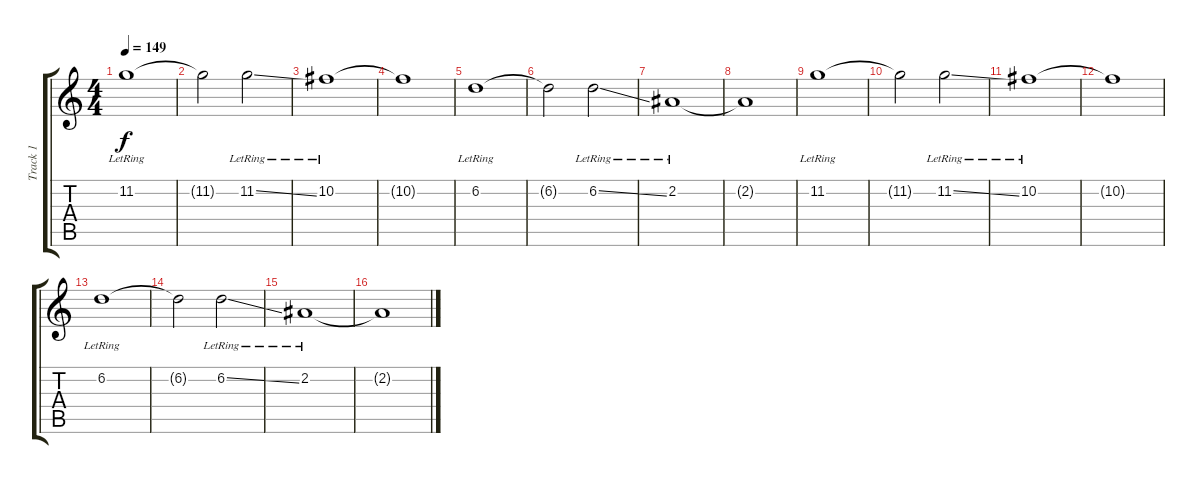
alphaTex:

\track ("Track 1" "Track 1") {instrument distortionguitar}
\staff {score tabs}
\tuning (Db4 Ab3 E3 B2 Gb2 B1) {hide}
\ts (4 4)
\section ("" "")
\tempo 149
\clef g2
\ks c
11.2{lr}.1{dy f instrument electricguitarjazz} |
11.2{t}.2 11.2{ss lr}.2 |
10.2{lr}.1 |
10.2{t}.1 |
6.2{lr}.1 |
6.2{t}.2 6.2{ss lr}.2 |
2.2{lr}.1 |
2.2{t}.1 |
11.2{lr}.1 |
11.2{t}.2 11.2{ss lr}.2 |
10.2{lr}.1 |
10.2{t}.1 |
6.2{lr}.1 |
6.2{t}.2 6.2{ss lr}.2 |
2.2{lr}.1 |
2.2{t}.1
